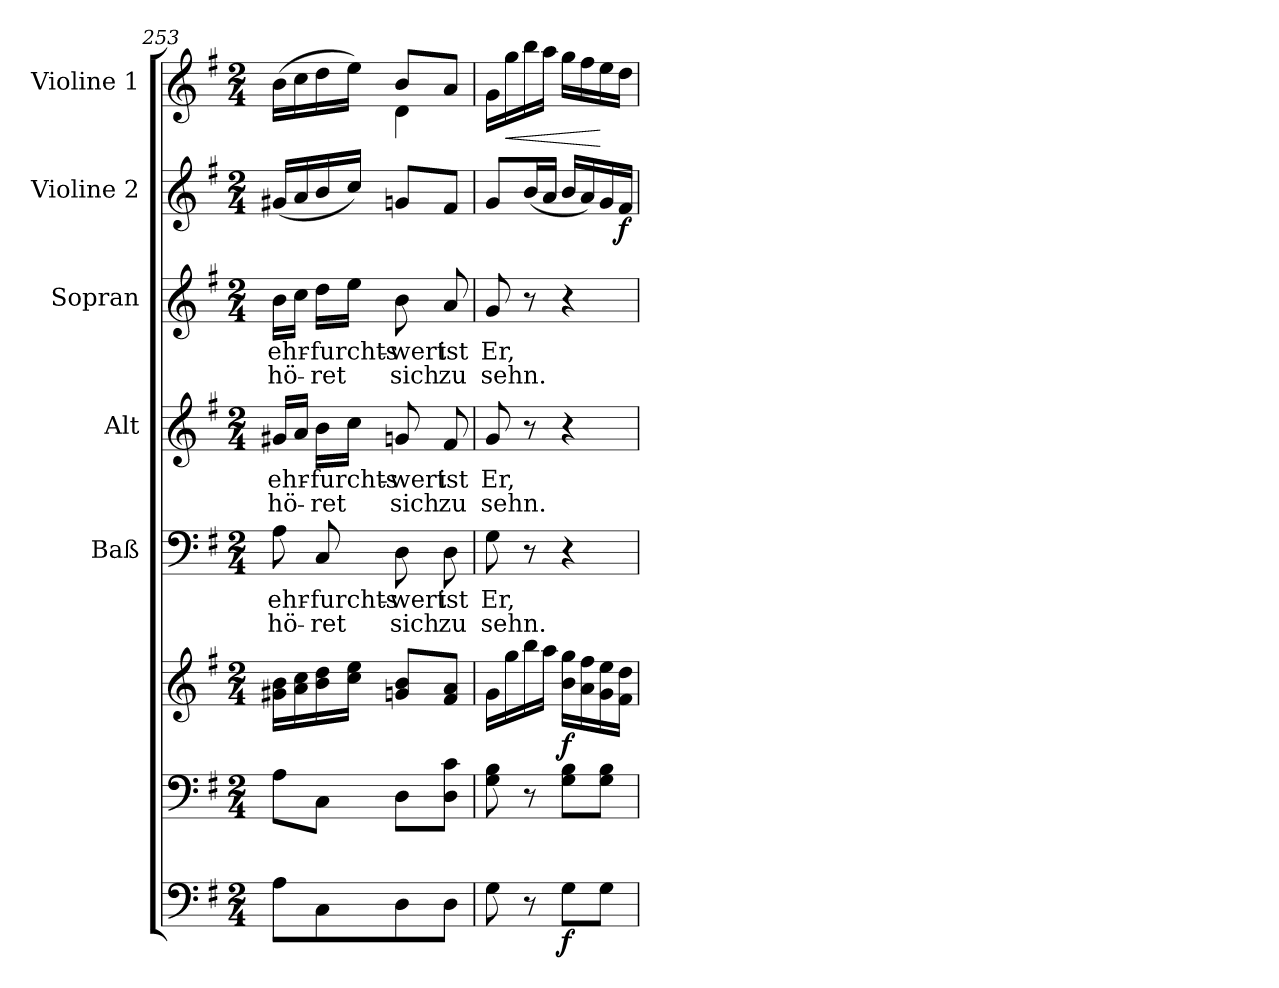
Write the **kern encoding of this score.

**kern	**dynam	**kern	**kern	**dynam	**kern	**text	**text	**kern	**text	**text	**kern	**text	**text	**kern	**dynam	**kern	**dynam
*part7	*part7	*part6	*part6	*part6	*part5	*part5	*part5	*part4	*part4	*part4	*part3	*part3	*part3	*part2	*part2	*part1	*part1
*staff8	*staff8	*staff7	*staff6	*staff6/7	*staff5	*staff5	*staff5	*staff4	*staff4	*staff4	*staff3	*staff3	*staff3	*staff2	*staff2	*staff1	*staff1
*	*	*	*	*	*I"Baß	*	*	*I"Alt	*	*	*I"Sopran	*	*	*I"Violine 2	*	*I"Violine 1	*
*	*	*	*	*	*	*	*	*	*	*	*	*	*	*I'Vln	*	*I'Vln	*
!!LO:PB:g=z
*clefF4	*	*clefF4	*clefG2	*	*clefF4	*	*	*clefG2	*	*	*clefG2	*	*	*clefG2	*	*clefG2	*
*ITrd7c12	*	*	*	*	*	*	*	*	*	*	*	*	*	*	*	*	*
*k[f#]	*	*k[f#]	*k[f#]	*	*k[f#]	*	*	*k[f#]	*	*	*k[f#]	*	*	*k[f#]	*	*k[f#]	*
*G:	*	*G:	*G:	*	*G:	*	*	*G:	*	*	*G:	*	*	*G:	*	*G:	*
*M2/4	*	*M2/4	*M2/4	*	*M2/4	*	*	*M2/4	*	*	*M2/4	*	*	*M2/4	*	*M2/4	*
=253	=253	=253	=253	=253	=253	=253	=253	=253	=253	=253	=253	=253	=253	=253	=253	=253	=253
!	!	!	!	!	!	!LO:LY:b	!LO:LY:b	!	!LO:LY:b	!LO:LY:b	!	!LO:LY:b	!LO:LY:b	!	!	!	!
*	*	*	*	*	*	*	*	*	*	*	*	*	*	*	*	*^	*
8AA\L	.	8A\L	16g#X\ 16b\LL	.	8A\	ehr-	-hö-	16g#X/LL	ehr-	-hö-	16b\LL	ehr-	-hö-	(<16g#X/LL	.	(>16b\LL	4ryy	.
.	.	.	16a\ 16cc\	.	.	.	.	16a/JJ	.	.	16cc\JJ	.	.	16a/	.	16cc\	.	.
!	!	!	!	!	!	!LO:LY:b	!LO:LY:b	!	!LO:LY:b	!LO:LY:b	!	!LO:LY:b	!LO:LY:b	!	!	!	!	!
8CC\	.	8C\J	16b\ 16dd\	.	8C/	-furchts-	-ret	16b\LL	-furchts-	-ret	16dd\LL	-furchts-	-ret	16b/	.	16dd\	.	.
.	.	.	16cc\ 16ee\JJ	.	.	.	.	16cc\JJ	.	.	16ee\JJ	.	.	16cc/JJ)	.	16ee\JJ)	.	.
!	!	!	!	!	!	!LO:LY:b	!LO:LY:b	!	!LO:LY:b	!LO:LY:b	!	!LO:LY:b	!LO:LY:b	!	!	!	!	!
8DD\	.	8D\L	8gn/ 8b/L	.	8D\	-wert	sich	8gn/	-wert	sich	8b\	-wert	sich	8gn/L	.	8b/L	4d\	.
!	!	!	!	!	!	!LO:LY:b	!LO:LY:b	!	!LO:LY:b	!LO:LY:b	!	!LO:LY:b	!LO:LY:b	!	!	!	!	!
8DD\J	.	8D\ 8c\J	8f#/ 8a/J	.	8D\	ist	zu	8f#/	ist	zu	8a/	ist	zu	8f#/J	.	8a/J	.	.
*	*	*	*	*	*	*	*	*	*	*	*	*	*	*	*	*v	*v	*
=254	=254	=254	=254	=254	=254	=254	=254	=254	=254	=254	=254	=254	=254	=254	=254	=254	=254
!	!	!	!	!	!	!LO:LY:b	!LO:LY:b	!	!LO:LY:b	!LO:LY:b	!	!LO:LY:b	!LO:LY:b	!	!	!	!
8GG\	.	8G\ 8B\	16g\LL	.	8G\	Er,	sehn.	8g/	Er,	sehn.	8g/	Er,	sehn.	8g/L	.	16g\LL	.
!	!	!	!	!	!	!	!	!	!	!	!	!	!	!	!	!	!LO:HP:b
.	.	.	16gg\	.	.	.	.	.	.	.	.	.	.	.	.	16gg\	<
8r	.	8r	16bb\	.	8r	.	.	8r	.	.	8r	.	.	(<16b/L	.	16bb\	.
.	.	.	16aa\JJ	.	.	.	.	.	.	.	.	.	.	16a/JJ	.	16aa\JJ	.
!	!LO:DY:b	!	!	!LO:DY:b	!	!	!	!	!	!	!	!	!	!	!	!	!
8GG\L	f	8G\ 8B\L	16b\ 16gg\LL	f	4r	.	.	4r	.	.	4r	.	.	16b/LL	.	16gg\LL	.
.	.	.	16a\ 16ff#\	.	.	.	.	.	.	.	.	.	.	16a/)	.	16ff#\	.
8GG\J	.	8G\ 8B\J	16g\ 16ee\	.	.	.	.	.	.	.	.	.	.	16g/	.	16ee\	[
!	!	!	!	!	!	!	!	!	!	!	!	!	!	!	!LO:DY:b	!	!
.	.	.	16f#\ 16dd\JJ	.	.	.	.	.	.	.	.	.	.	16f#/JJ	f	16dd\JJ	.
=	=	=	=	=	=	=	=	=	=	=	=	=	=	=	=	=	=
*-	*-	*-	*-	*-	*-	*-	*-	*-	*-	*-	*-	*-	*-	*-	*-	*-	*-
